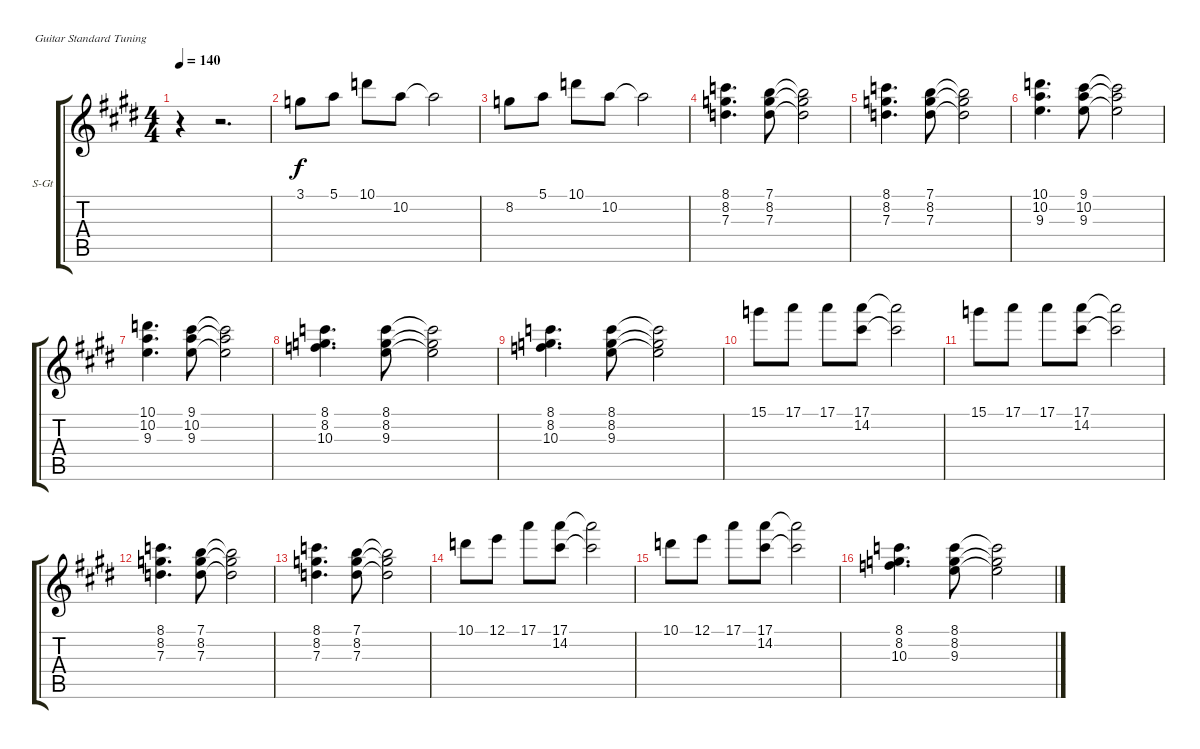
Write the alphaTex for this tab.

\bracketExtendMode groupsimilarinstruments
\firstSystemTrackNameOrientation horizontal
\otherSystemsTrackNameOrientation horizontal
\track ("Strings" "S-Gt") {instrument violin}
\staff {score tabs}
\tuning (E4 B3 G3 D3 A2 E2)
\displaytranspose 12
\ts (4 4)
\tempo 140
\clef g2
\ks e
r.4{dy f} r.2{d} |
3.1.8 5.1.8 10.1.8 10.2.8 10.2{t}.2 |
8.2.8 5.1.8 10.1.8 10.2.8 10.2{t}.2 |
(8.1 8.2 7.3).4{d} (7.1 8.2 7.3).8 (7.1{t} 8.2{t} 7.3{t}).2 |
(8.1 8.2 7.3).4{d} (7.1 8.2 7.3).8 (7.1{t} 8.2{t} 7.3{t}).2 |
(10.1 10.2 9.3).4{d} (9.1 10.2 9.3).8 (9.1{t} 10.2{t} 9.3{t}).2 |
(10.1 10.2 9.3).4{d} (9.1 10.2 9.3).8 (9.1{t} 10.2{t} 9.3{t}).2 |
(8.1 8.2 10.3).4{d} (8.1 8.2 9.3).8 (8.1{t} 8.2{t} 9.3{t}).2 |
(8.1 8.2 10.3).4{d} (8.1 8.2 9.3).8 (8.1{t} 8.2{t} 9.3{t}).2 |
15.1.8 17.1.8 17.1.8 (17.1 14.2).8 (17.1{t} 14.2{t}).2 |
15.1.8 17.1.8 17.1.8 (17.1 14.2).8 (17.1{t} 14.2{t}).2 |
(8.1 8.2 7.3).4{d} (7.1 8.2 7.3).8 (7.1{t} 8.2{t} 7.3{t}).2 |
(8.1 8.2 7.3).4{d} (7.1 8.2 7.3).8 (7.1{t} 8.2{t} 7.3{t}).2 |
10.1.8 12.1.8 17.1.8 (17.1 14.2).8 (17.1{t} 14.2{t}).2 |
10.1.8 12.1.8 17.1.8 (17.1 14.2).8 (17.1{t} 14.2{t}).2 |
(8.1 8.2 10.3).4{d} (8.1 8.2 9.3).8 (8.1{t} 8.2{t} 9.3{t}).2
